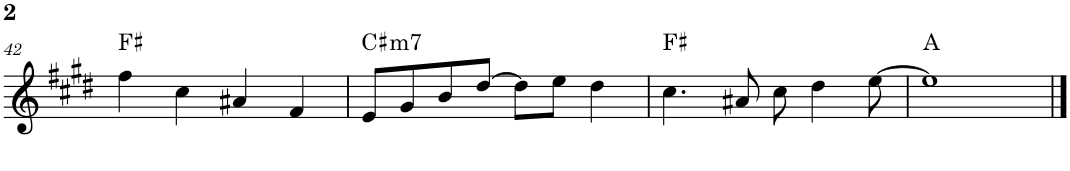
**kern	**harte
*part1	*part1
*staff1	*
*I"Piano	*
*I'Pno.	*
!!LO:PB:g=z
*clefG2	*
*k[f#c#g#d#]	*
*M4/4	*
=42	=42
4ff#\	F#:maj
4cc#\	.
4a#X/	.
4f#/	.
=43	=43
!	!LO:H:kt=m7
8e/L	C#:min7
8g#/	.
8b/	.
[8dd#/J	.
8dd#\L]	.
8ee\J	.
4dd#\	.
=44	=44
4.cc#\	F#:maj
8a#X/	.
8cc#\	.
4dd#\	.
[8ee\	.
=45	=45
1ee]	A:maj
==	==
*-	*-
